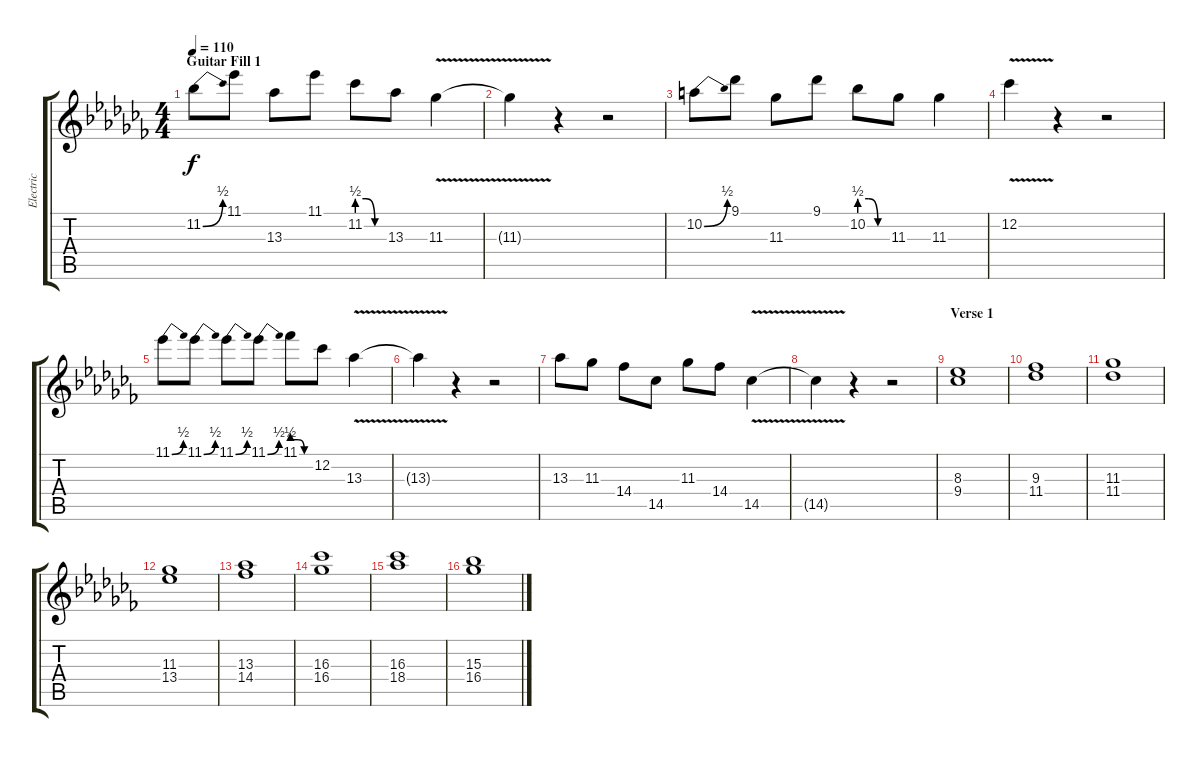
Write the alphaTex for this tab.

\track ("Electric" "Electric") {instrument distortionguitar}
\staff {score tabs}
\tuning (E4 B3 G3 D3 A2 E2) {hide}
\ts (4 4)
\section ("" "Guitar Fill 1")
\tempo 110
\clef g2
\ks abminor
11.2{be (bend 0 0 60 2)}.8{dy f volume 13} 11.1.8 13.3.8 11.1.8 11.2{be (custom 0 2 20 2 40 0 60 0)}.8 13.3.8 11.3{v}.4 |
11.3{t}.4 r.4 r.2 |
10.2{be (bend 0 0 60 2)}.8 9.1.8 11.3.8 9.1.8 10.2{be (custom 0 2 20 2 40 0 60 0)}.8 11.3.8 11.3.4 |
12.2{v}.4 r.4 r.2 |
11.1{be (bend 0 0 60 2)}.8 11.1{be (bend 0 0 60 2)}.8 11.1{be (bend 0 0 60 2)}.8 11.1{be (bend 0 0 60 2)}.8 11.1{be (custom 0 2 20 2 40 0 60 0)}.8 12.2.8 13.3{v}.4 |
13.3{t}.4 r.4 r.2 |
13.3.8 11.3.8 14.4.8 14.5.8 11.3.8 14.4.8 14.5{v}.4 |
14.5{t}.4 r.4 r.2 |
\section ("" "Verse 1")
(8.3 9.4).1{volume 10} |
(9.3 11.4).1 |
(11.3 11.4).1 |
(11.3 13.4).1 |
(13.3 14.4).1 |
(16.3 16.4).1 |
(16.3 18.4).1 |
(15.3 16.4).1
